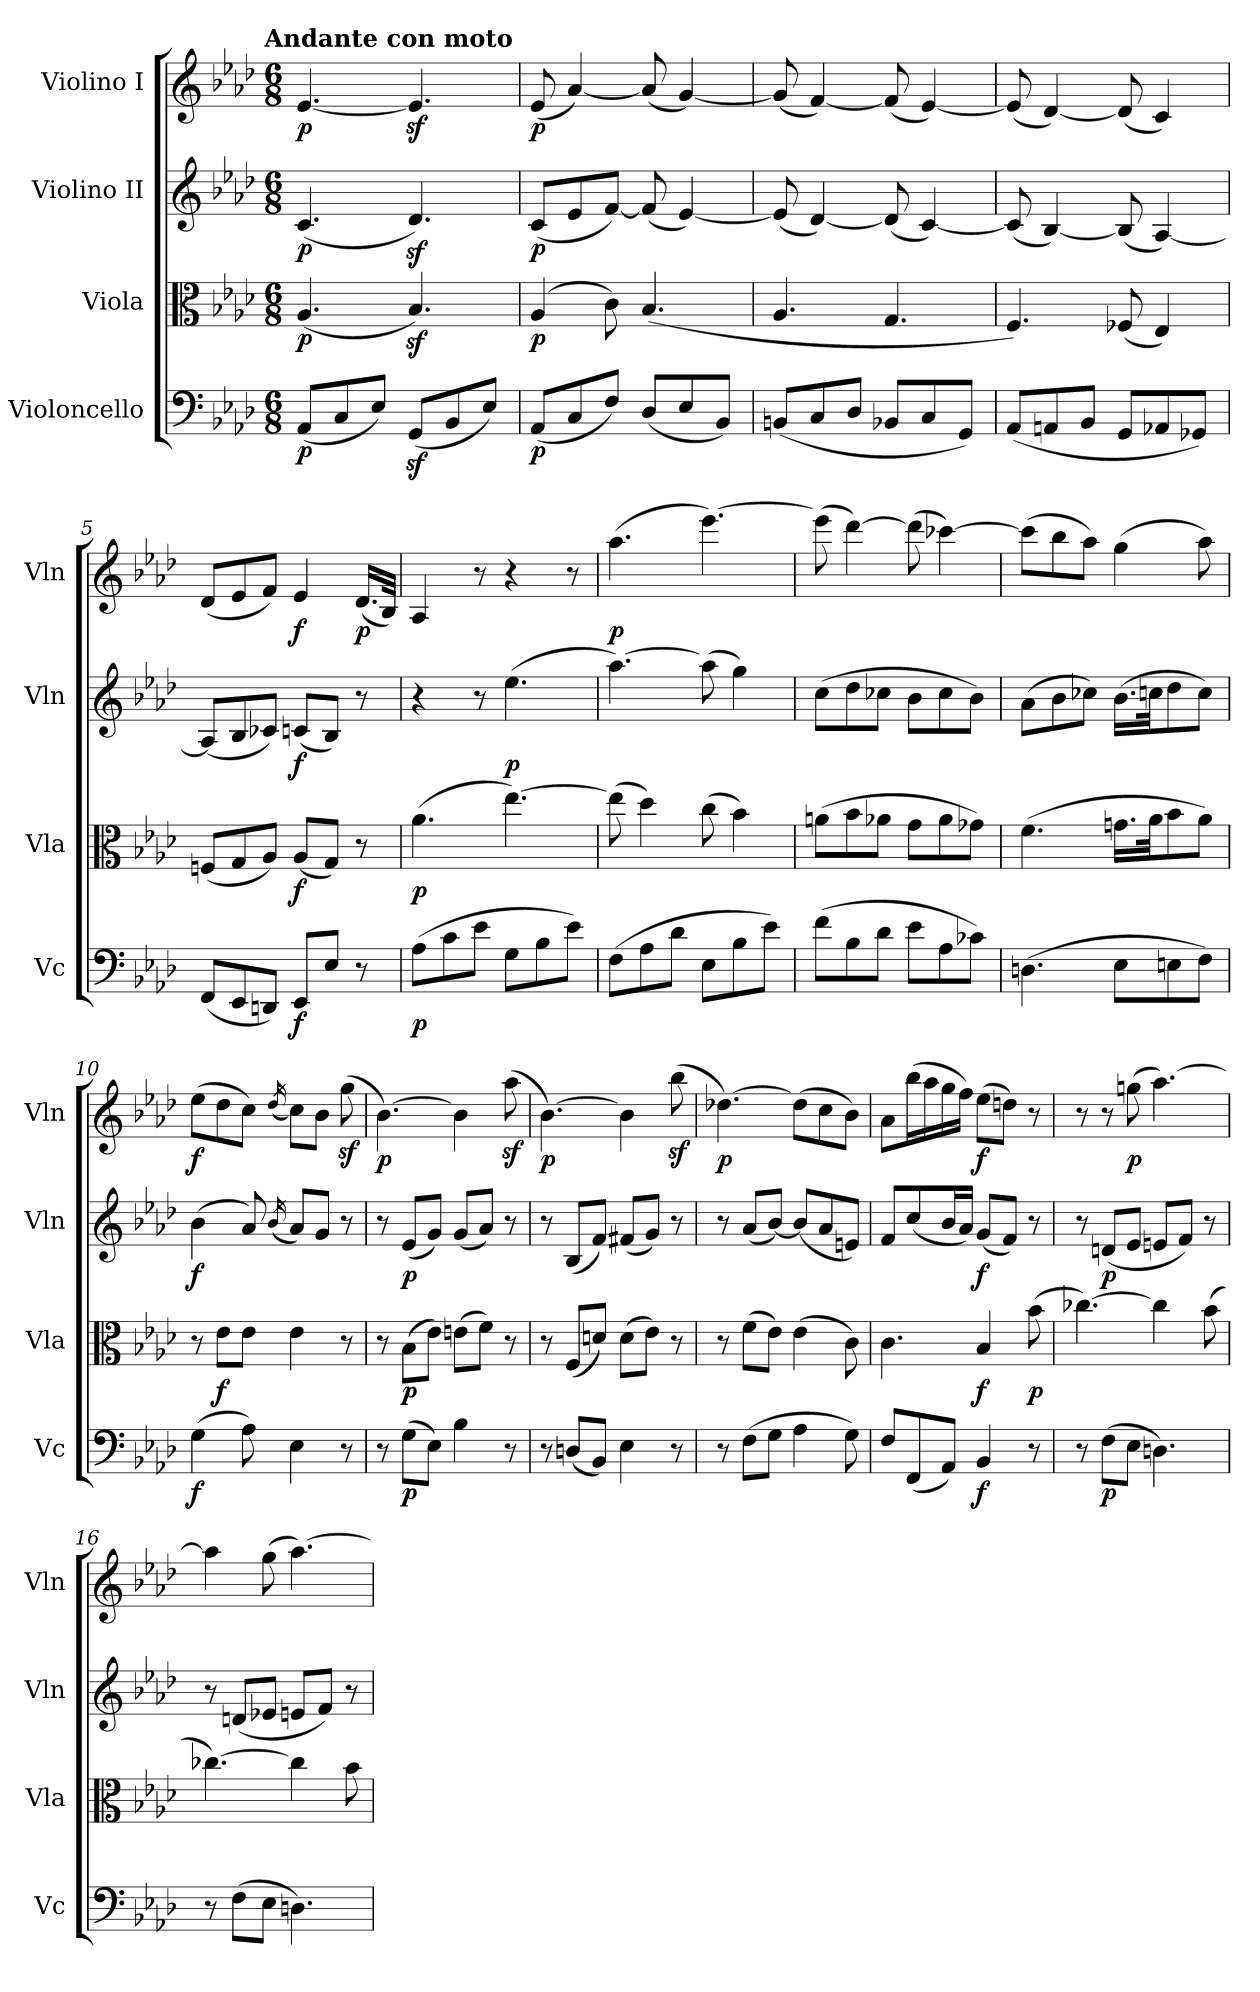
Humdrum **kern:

**kern	**dynam	**kern	**dynam	**kern	**dynam	**kern	**dynam
*part4	*part4	*part3	*part3	*part2	*part2	*part1	*part1
*staff4	*staff4	*staff3	*staff3	*staff2	*staff2	*staff1	*staff1
*I"Violoncello	*	*I"Viola	*	*I"Violino II	*	*I"Violino I	*
*I'Vc	*	*I'Vla	*	*I'Vln	*	*I'Vln	*
*clefF4	*	*clefC3	*	*clefG2	*	*clefG2	*
*k[b-e-a-d-]	*	*k[b-e-a-d-]	*	*k[b-e-a-d-]	*	*k[b-e-a-d-]	*
*A-:	*	*A-:	*	*A-:	*	*A-:	*
!!LO:TX:omd:t=Andante con moto
*M6/8	*	*M6/8	*	*M6/8	*	*M6/8	*
*MM70	*	*MM70	*	*MM70	*	*MM70	*
=1	=1	=1	=1	=1	=1	=1	=1
(8AA-L	p	(4.A-	p	(4.c	p	[4.e-	p
8C	.	.	.	.	.	.	.
8E-J)	.	.	.	.	.	.	.
(8GGzL	.	4.B-z)	.	4.d-z)	.	4.e-z]	.
8BB-	.	.	.	.	.	.	.
8E-J)	.	.	.	.	.	.	.
=2	=2	=2	=2	=2	=2	=2	=2
(8AA-L	p	(4A-	p	(8cL	p	(8e-	p
8C	.	.	.	8e-	.	[4a-)	.
8FJ)	.	8c)	.	[8fJ)	.	.	.
(8D-L	.	(4.B-	.	(8f]	.	(8a-]	.
8E-	.	.	.	[4e-)	.	[4g)	.
8BB-J)	.	.	.	.	.	.	.
=3	=3	=3	=3	=3	=3	=3	=3
(8BBnL	.	4.A-	.	(8e-]	.	(8g]	.
8C	.	.	.	[4d-)	.	[4f)	.
8D-J	.	.	.	.	.	.	.
8BB-XL	.	4.G	.	(8d-]	.	(8f]	.
8C	.	.	.	[4c)	.	[4e-)	.
8GGJ)	.	.	.	.	.	.	.
=4	=4	=4	=4	=4	=4	=4	=4
(8AA-L	.	4.F)	.	(8c]	.	(8e-]	.
8AAn	.	.	.	[4B-)	.	[4d-)	.
8BB-J	.	.	.	.	.	.	.
8GGL	.	(8F-X	.	(8B-]	.	(8d-]	.
8AA-X	cresc.	4E-)	cresc.	[4A-)	cresc.	4c)	cresc.
8GG-XJ)	.	.	.	.	.	.	.
=5	=5	=5	=5	=5	=5	=5	=5
(8FFL	.	(8FnL	.	(8A-L]	.	(8d-L	.
8EE-	.	8G	.	8B-	.	8e-	.
8DDnJ)	.	8A-J)	.	8c-XJ)	.	8fJ)	.
8EE-L	f	(8A-L	f	(8cnL	f	4e-	f
8E-J	.	8GJ)	.	8B-J)	.	.	.
8r	.	8r	.	8r	.	(16.d-LL	p
.	.	.	.	.	.	32B-JJk)	.
=6	=6	=6	=6	=6	=6	=6	=6
(8A-L	p	(4.a-	p	4r	.	4A-	.
8c	.	.	.	.	.	.	.
8e-J	.	.	.	8r	.	8r	.
8GL	.	[4.ee-)	.	(4.ee-	p	4r	.
8B-	.	.	.	.	.	.	.
8e-J)	.	.	.	.	.	8r	.
!!LO:LB:g=z
=7	=7	=7	=7	=7	=7	=7	=7
(8FL	.	(8ee-]	.	[4.aa-)	.	(4.aa-	p
8A-	.	4dd-)	.	.	.	.	.
8d-J	.	.	.	.	.	.	.
8E-L	.	(8cc	.	(8aa-]	.	[4.eee-)	.
8B-	.	4b-)	.	4gg)	.	.	.
8e-J)	.	.	.	.	.	.	.
=8	=8	=8	=8	=8	=8	=8	=8
*	*	*	*	*	*	*^	*
(8fL	.	(8anL	.	(8ccL	.	(8eee-]	2ryy	.
8B-	.	8b-	.	8dd-	.	[4ddd-)	.	.
8d-J	.	8a-XJ	.	8cc-XJ	.	.	.	.
8e-L	.	8gL	.	8b-L	.	(8ddd-]	.	.
8A-	.	8a-	.	8cc-	.	[4ccc-X)	8ryy	.
8c-XJ)	crescendo	8g-XJ)	crescendo	8b-J)	crescendo	.	8ryy	crescendo
*	*	*	*	*	*	*v	*v	*
=9	=9	=9	=9	=9	=9	=9	=9
(4.Dn	.	(4.f	.	(8a-L	.	(8ccc-L]	.
.	.	.	.	8b-	.	8bb-	.
.	.	.	.	8cc-XJ)	.	8aa-J)	.
8E-L	.	16.gnLL	.	(16.b-LL	.	(4gg	.
.	.	32a-Jk	.	32ccnJk	.	.	.
8En	.	8b-	.	8dd-	.	.	.
8FJ)	.	8a-J)	.	8ccJ)	.	8aa-)	.
=10	=10	=10	=10	=10	=10	=10	=10
(4G	f	8r	.	(4b-	f	(8ee-L	f
.	.	8e-L	f	.	.	8dd-	.
8A-)	.	8e-J	.	8a-)	.	8ccJ)	.
.	.	.	.	(<16qb-/	.	(<16qdd-/	.
4E-	.	4e-	.	8a-L)	.	8ccL)	.
.	.	.	.	8gJ	.	8b-J	.
8r	.	8r	.	8r	.	(8ggz	.
=11	=11	=11	=11	=11	=11	=11	=11
8r	.	8r	.	8r	.	[4.b-)	p
(8GL	p	(8B-L	p	(8e-L	p	.	.
8E-J)	.	8e-J)	.	8gJ)	.	.	.
4B-	.	(8enL	.	(8gL	.	4b-]	.
.	.	8fJ)	.	8a-J)	.	.	.
8r	.	8r	.	8r	.	(8aa-z	.
=12	=12	=12	=12	=12	=12	=12	=12
8r	.	8r	.	8r	.	[4.b-)	p
(8DnL	.	(8FL	.	(8B-L	.	.	.
8BB-J)	.	8dnJ)	.	8fJ)	.	.	.
4E-	.	(8dL	.	(8f#XL	.	4b-]	.
.	.	8e-J)	.	8gJ)	.	.	.
8r	.	8r	.	8r	.	(8bb-z	.
=13	=13	=13	=13	=13	=13	=13	=13
8r	.	8r	.	8r	.	[4.dd-X)	p
(8FL	.	(8fL	.	(8a-L	.	.	.
8GJ	.	8e-J)	.	[8b-J)	.	.	.
4A-	.	(4e-	.	(8b-L]	.	(8dd-L]	.
.	.	.	.	8a-	.	8cc	.
8G)	cre	8c)	cre	8enJ)	cre	8b-J)	cre
!!LO:PB:g=z
=14	=14	=14	=14	=14	=14	=14	=14
8FL	scendo	4.c	scendo	8fL	scendo	8a-L	scendo
(8FF	.	.	.	(8cc	.	(16bb-L	.
.	.	.	.	.	.	16aa-	.
8AA-J)	.	.	.	16b-L	.	16gg	.
.	.	.	.	16a-JJ)	.	16ffJJ)	.
4BB-	f	4B-	f	(8gL	f	(8ee-L	f
.	.	.	.	8fJ)	.	8ddnJ)	.
8r	.	(8b-	p	8r	.	8r	.
=15	=15	=15	=15	=15	=15	=15	=15
8r	.	[4.cc-X)	.	8r	.	8r	.
(8FL	p	.	.	(8dnL	p	8r	.
8E-J	.	.	.	8e-J	.	(8ggn	p
4.Dn)	.	4cc-]	.	8enL	.	[4.aa-)	.
.	.	.	.	8fJ)	.	.	.
.	.	(8b-	.	8r	.	.	.
=16	=16	=16	=16	=16	=16	=16	=16
8r	.	[4.cc-X)	.	8r	.	4aa-]	.
(8FL	.	.	.	(8dnL	.	.	.
8E-J	.	.	.	8e-XJ	.	(8gg	.
4.Dn)	.	4cc-]	.	8enL	.	[4.aa-)	.
.	.	.	.	8fJ)	.	.	.
.	.	8b-	.	8r	.	.	.
=	=	=	=	=	=	=	=
*-	*-	*-	*-	*-	*-	*-	*-
